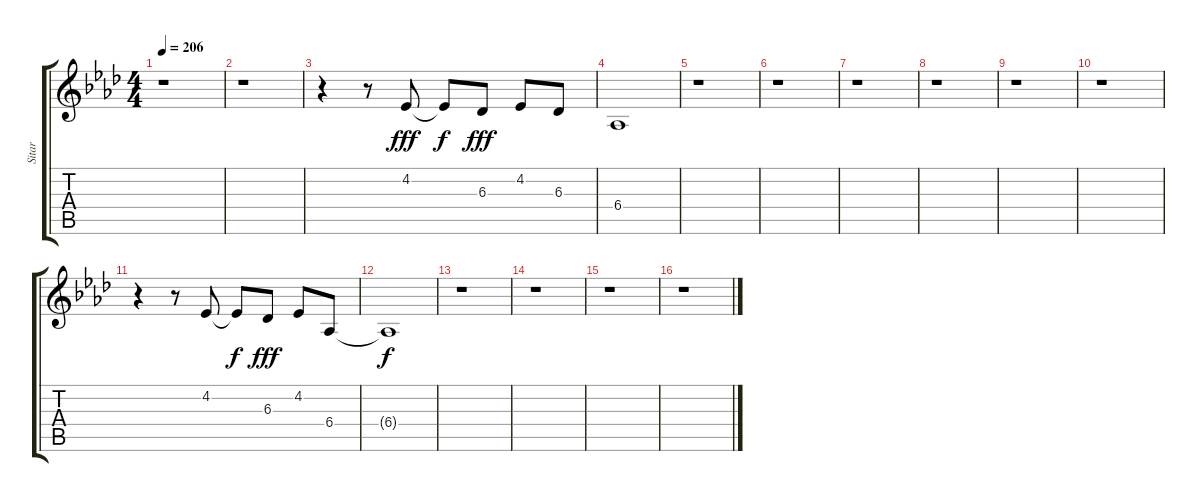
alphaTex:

\track ("Sitar" "Sitar") {instrument sitar}
\staff {score tabs}
\tuning (E4 B3 G3 D3 A2 E2) {hide}
\ts (4 4)
\tempo 206
\clef g2
\ks ab
r.1{dy fff} |
r.1 |
r.4 r.8 4.2.8 4.2{t}.8{dy f} 6.3.8{dy fff} 4.2.8 6.3.8 |
6.4.1 |
r.1 |
r.1 |
r.1 |
r.1 |
r.1 |
r.1 |
r.4 r.8 4.2.8 4.2{t}.8{dy f} 6.3.8{dy fff} 4.2.8 6.4.8 |
6.4{t}.1{dy f} |
r.1 |
r.1 |
r.1 |
r.1
